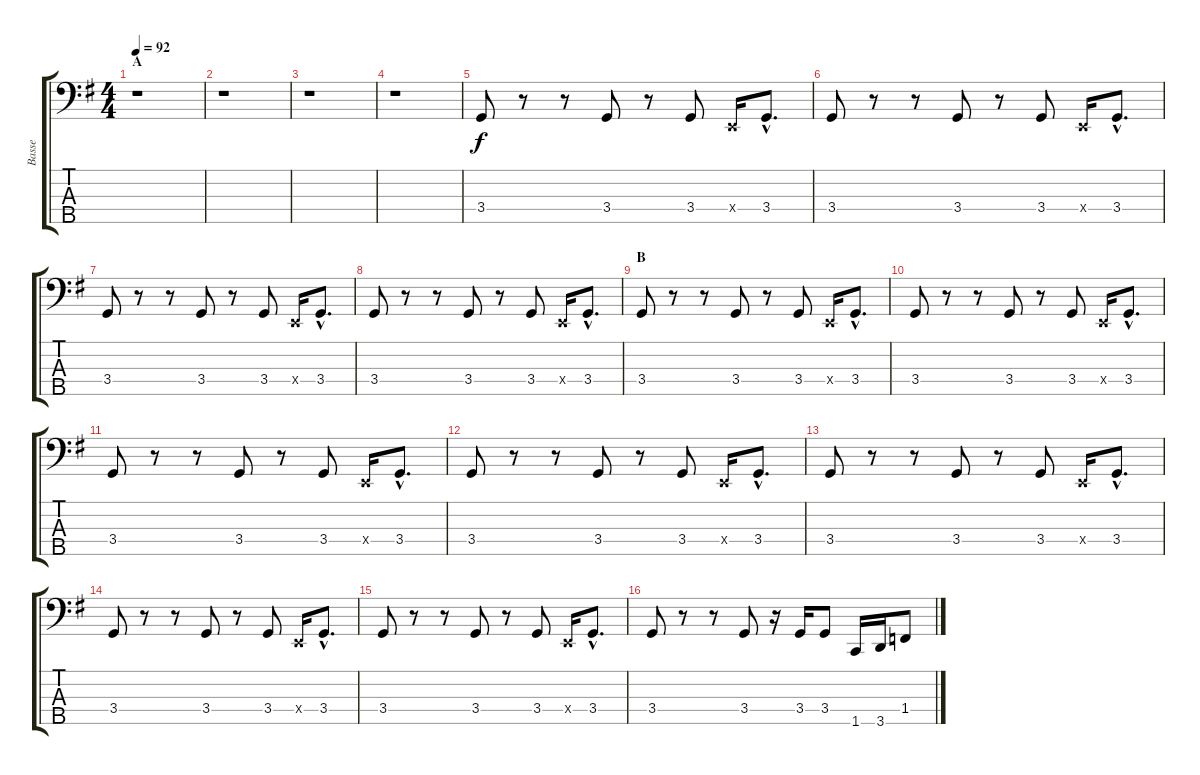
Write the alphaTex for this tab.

\track ("Basse" "Basse") {instrument electricbassfinger}
\staff {score tabs}
\tuning (G2 D2 A1 E1 B0) {hide}
\ts (4 4)
\section ("" "A")
\tempo 92
\clef f4
\ks g
r.1{dy f instrument electricbassfinger} |
r.1 |
r.1 |
r.1 |
3.4.8 r.8 r.8 3.4.8 r.8 3.4.8 0.4{x}.16 3.4{hac}.8{d} |
3.4.8 r.8 r.8 3.4.8 r.8 3.4.8 0.4{x}.16 3.4{hac}.8{d} |
3.4.8 r.8 r.8 3.4.8 r.8 3.4.8 0.4{x}.16 3.4{hac}.8{d} |
3.4.8 r.8 r.8 3.4.8 r.8 3.4.8 0.4{x}.16 3.4{hac}.8{d} |
\section ("" "B")
3.4.8 r.8 r.8 3.4.8 r.8 3.4.8 0.4{x}.16 3.4{hac}.8{d} |
3.4.8 r.8 r.8 3.4.8 r.8 3.4.8 0.4{x}.16 3.4{hac}.8{d} |
3.4.8 r.8 r.8 3.4.8 r.8 3.4.8 0.4{x}.16 3.4{hac}.8{d} |
3.4.8 r.8 r.8 3.4.8 r.8 3.4.8 0.4{x}.16 3.4{hac}.8{d} |
3.4.8 r.8 r.8 3.4.8 r.8 3.4.8 0.4{x}.16 3.4{hac}.8{d} |
3.4.8 r.8 r.8 3.4.8 r.8 3.4.8 0.4{x}.16 3.4{hac}.8{d} |
3.4.8 r.8 r.8 3.4.8 r.8 3.4.8 0.4{x}.16 3.4{hac}.8{d} |
3.4.8 r.8 r.8 3.4.8 r.16 3.4.16 3.4.8 1.5.16 3.5.16 1.4.8
